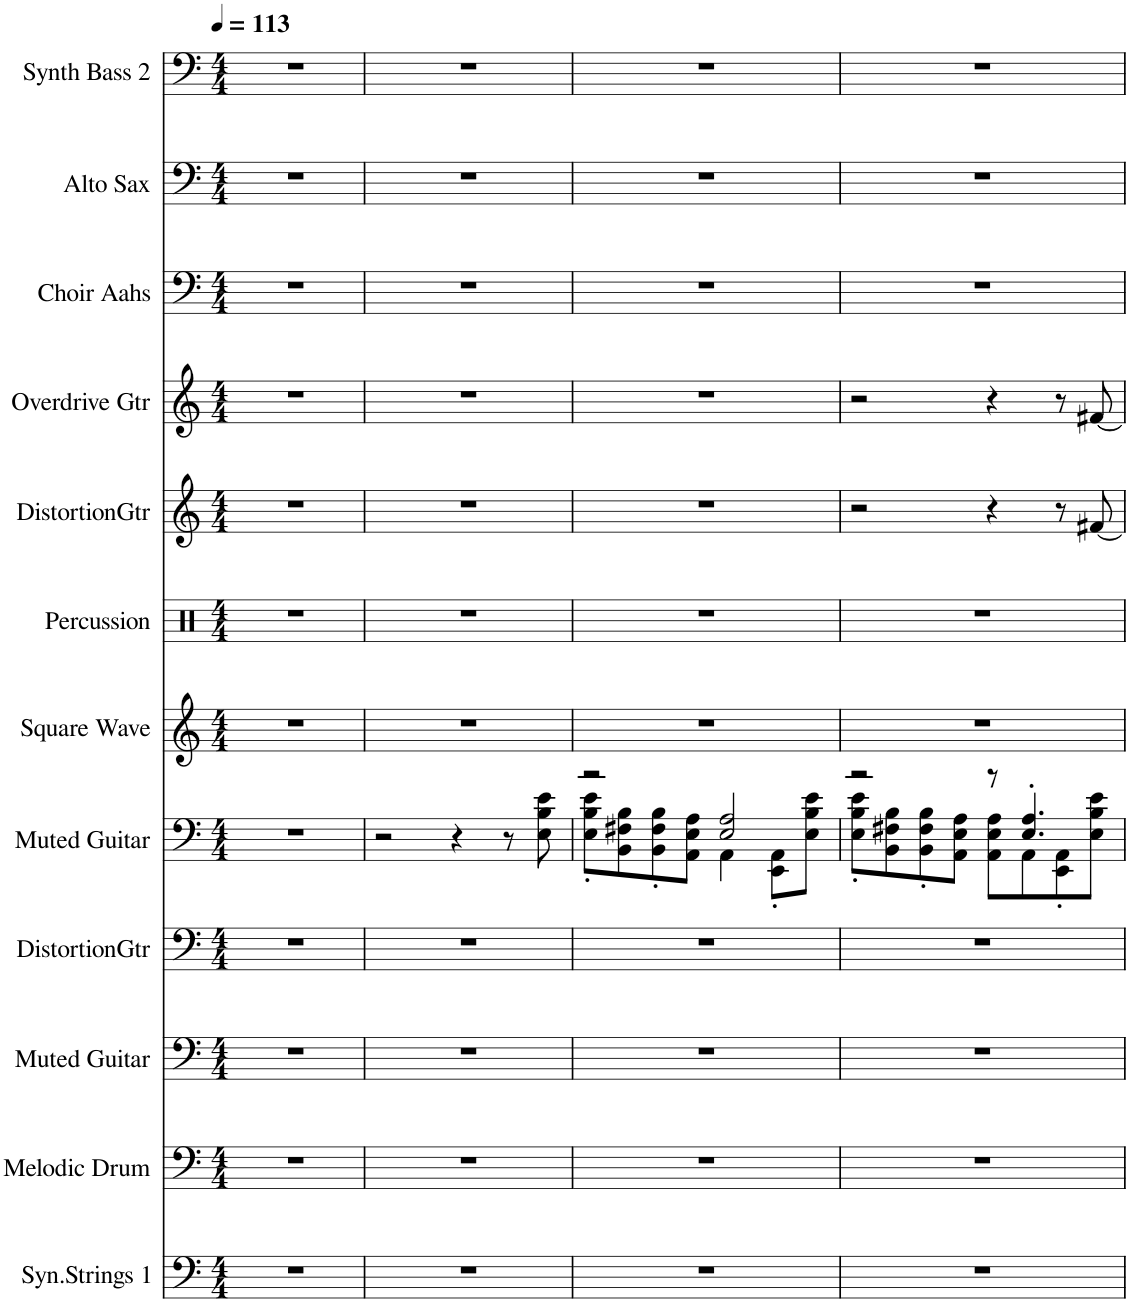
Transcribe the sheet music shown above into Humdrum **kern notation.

**kern	**kern	**kern	**kern	**kern	**kern	**kern	**kern	**kern	**kern	**kern	**kern
*part12	*part11	*part10	*part9	*part8	*part7	*part6	*part5	*part4	*part3	*part2	*part1
*staff12	*staff11	*staff10	*staff9	*staff8	*staff7	*staff6	*staff5	*staff4	*staff3	*staff2	*staff1
*I"Syn.Strings 1	*I"Melodic Drum	*I"Muted Guitar	*I"DistortionGtr	*I"Muted Guitar	*I"Square Wave	*I"Percussion	*I"DistortionGtr	*I"Overdrive Gtr	*I"Choir Aahs	*I"Alto Sax	*I"Synth Bass 2
*I'Str	*	*	*	*	*	*	*	*	*I'Ch	*I'A Sax	*
*clefF4	*clefF4	*clefF4	*clefF4	*clefF4	*clefG2	*clefX	*clefG2	*clefG2	*clefF4	*clefF4	*clefF4
*	*	*	*	*	*	*	*	*	*	*Trd5c9	*
*k[]	*k[]	*k[]	*k[]	*k[]	*k[]	*k[]	*k[]	*k[]	*k[]	*k[]	*k[]
*M4/4	*M4/4	*M4/4	*M4/4	*M4/4	*M4/4	*M4/4	*M4/4	*M4/4	*M4/4	*M4/4	*M4/4
*MM113	*MM113	*MM113	*MM113	*MM113	*MM113	*MM113	*MM113	*MM113	*MM113	*MM113	*MM113
=1	=1	=1	=1	=1	=1	=1	=1	=1	=1	=1	=1
1r	1r	1r	1r	1r	1r	1r	1r	1r	1r	1r	1r
=2	=2	=2	=2	=2	=2	=2	=2	=2	=2	=2	=2
1r	1r	1r	1r	2r	1r	1r	1r	1r	1r	1r	1r
.	.	.	.	4r	.	.	.	.	.	.	.
.	.	.	.	8r	.	.	.	.	.	.	.
.	.	.	.	8E\ 8B\ 8e\	.	.	.	.	.	.	.
=3	=3	=3	=3	=3	=3	=3	=3	=3	=3	=3	=3
*	*	*	*	*^	*	*	*	*	*	*	*
1r	1r	1r	1r	2r	8E\' 8B\' 8e\'L	1r	1r	1r	1r	1r	1r	1r
.	.	.	.	.	8BB\ 8F#X\ 8B\	.	.	.	.	.	.	.
.	.	.	.	.	8BB\' 8F#\' 8B\'	.	.	.	.	.	.	.
.	.	.	.	.	8AA\ 8E\ 8A\J	.	.	.	.	.	.	.
.	.	.	.	2E/ 2A/	4AA\	.	.	.	.	.	.	.
.	.	.	.	.	8EE\' 8AA\'L	.	.	.	.	.	.	.
.	.	.	.	.	8E\ 8B\ 8e\J	.	.	.	.	.	.	.
=4	=4	=4	=4	=4	=4	=4	=4	=4	=4	=4	=4	=4
1r	1r	1r	1r	2r	8E\' 8B\' 8e\'L	1r	1r	2r	2r	1r	1r	1r
.	.	.	.	.	8BB\ 8F#X\ 8B\	.	.	.	.	.	.	.
.	.	.	.	.	8BB\' 8F#\' 8B\'	.	.	.	.	.	.	.
.	.	.	.	.	8AA\ 8E\ 8A\J	.	.	.	.	.	.	.
.	.	.	.	8r	8AA\ 8E\ 8A\L	.	.	4r	4r	.	.	.
.	.	.	.	4.E/' 4.A/'	8AA\	.	.	.	.	.	.	.
.	.	.	.	.	8EE\' 8AA\'	.	.	8r	8r	.	.	.
.	.	.	.	.	8E\ 8B\ 8e\J	.	.	[8f#X/	[8f#X/	.	.	.
*	*	*	*	*v	*v	*	*	*	*	*	*	*
=	=	=	=	=	=	=	=	=	=	=	=
*-	*-	*-	*-	*-	*-	*-	*-	*-	*-	*-	*-
